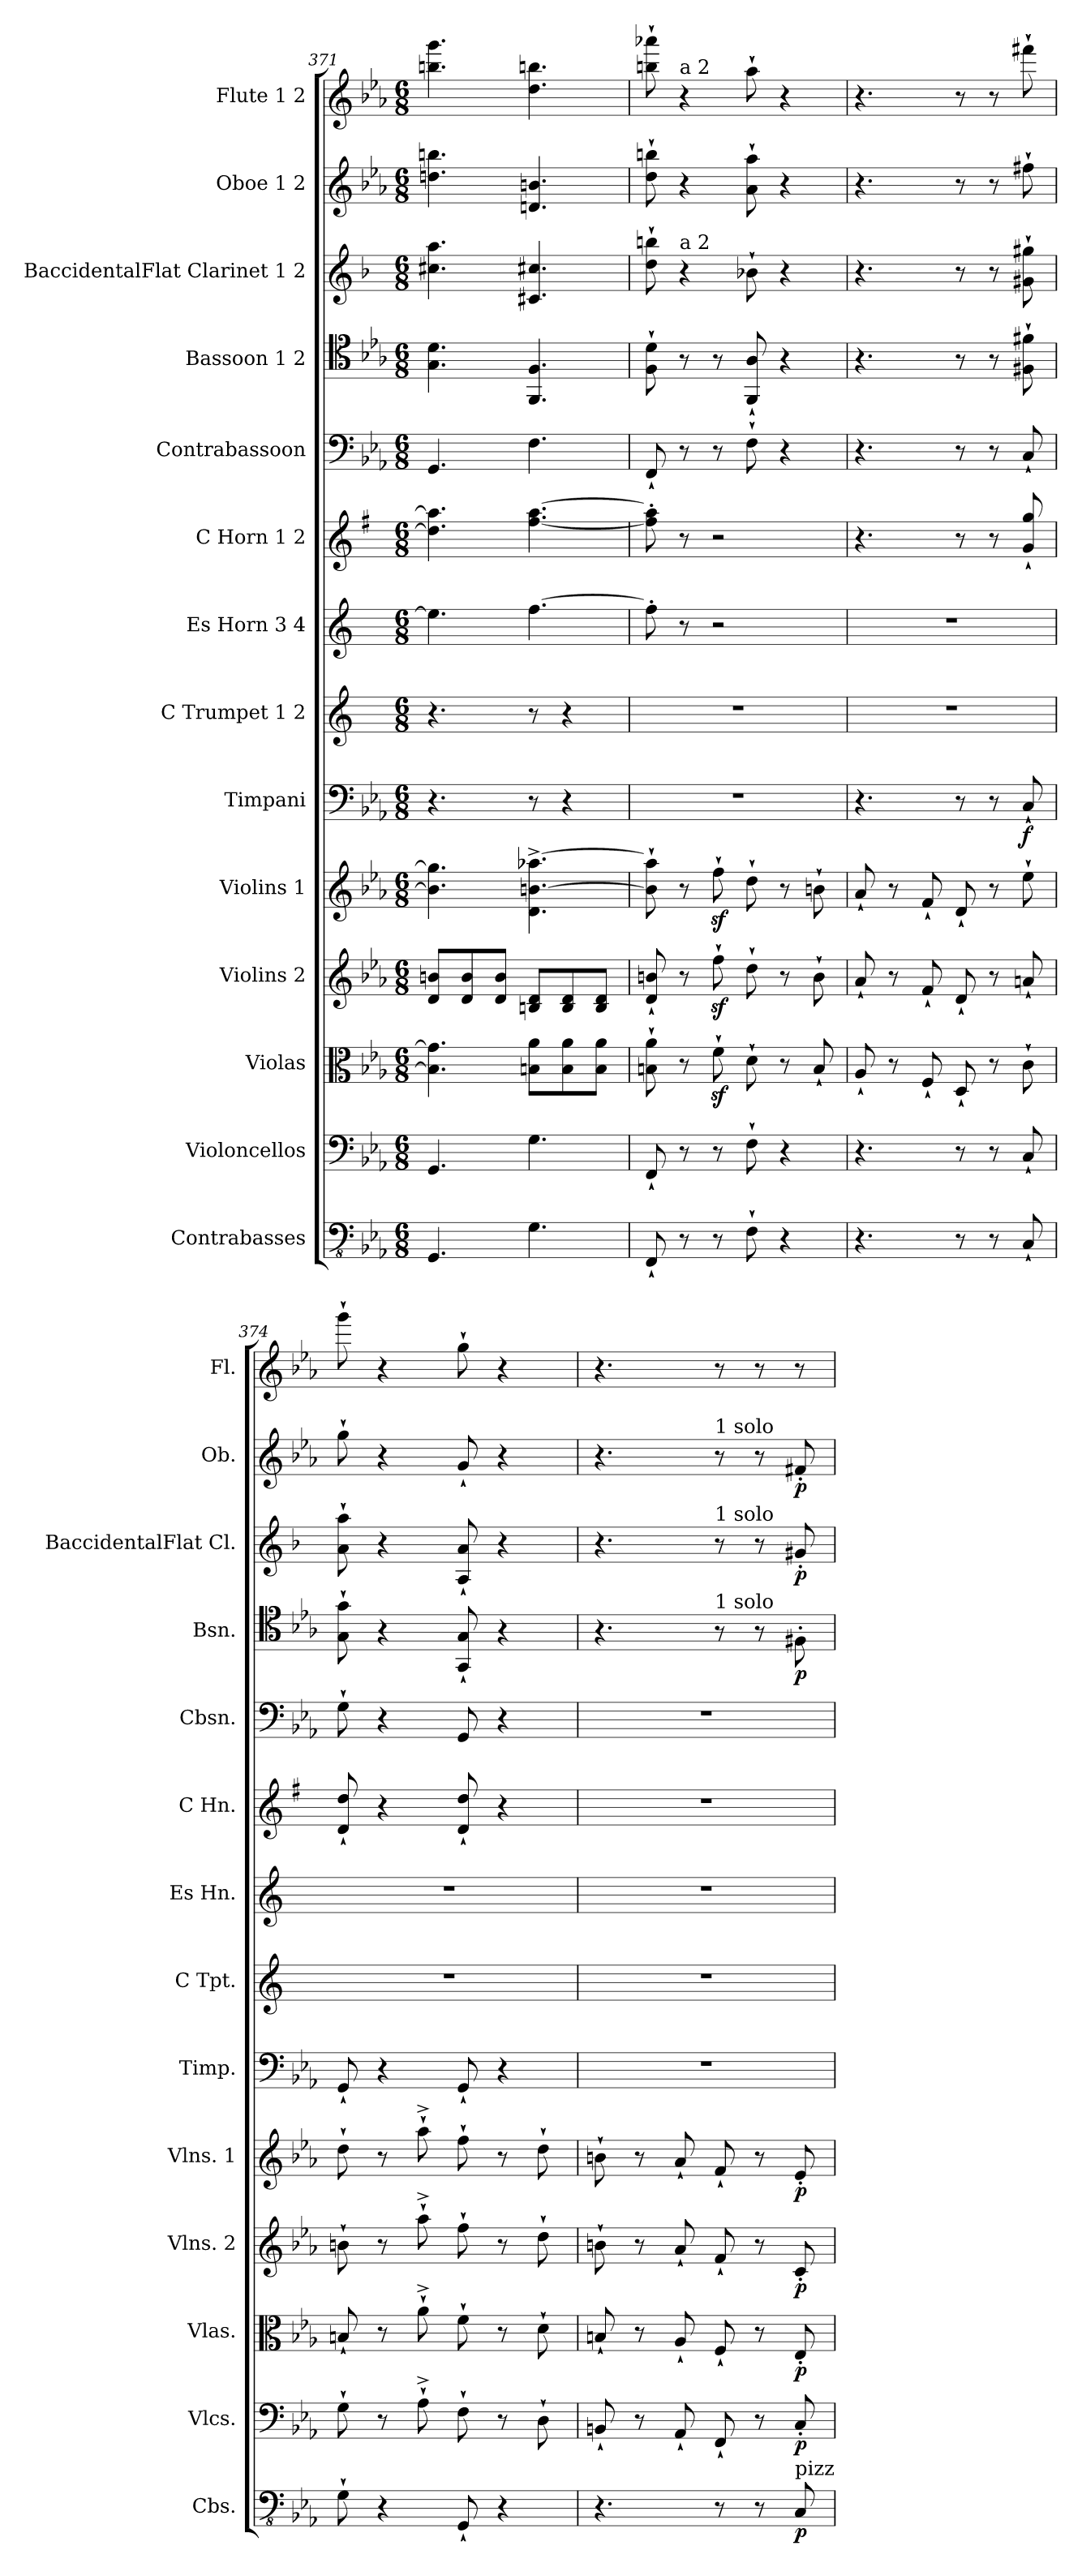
**kern	**dynam	**kern	**dynam	**kern	**dynam	**kern	**dynam	**kern	**dynam	**kern	**dynam	**kern	**kern	**kern	**kern	**kern	**dynam	**kern	**dynam	**kern	**dynam	**kern
*part14	*part14	*part13	*part13	*part12	*part12	*part11	*part11	*part10	*part10	*part9	*part9	*part8	*part7	*part6	*part5	*part4	*part4	*part3	*part3	*part2	*part2	*part1
*staff14	*staff14	*staff13	*staff13	*staff12	*staff12	*staff11	*staff11	*staff10	*staff10	*staff9	*staff9	*staff8	*staff7	*staff6	*staff5	*staff4	*staff4	*staff3	*staff3	*staff2	*staff2	*staff1
*I"Contrabasses	*	*I"Violoncellos	*	*I"Violas	*	*I"Violins 2	*	*I"Violins 1	*	*I"Timpani	*	*I"C Trumpet 1 2	*I"Es Horn 3 4	*I"C Horn 1 2	*I"Contrabassoon	*I"Bassoon 1 2	*	*I"BaccidentalFlat Clarinet 1 2	*	*I"Oboe 1 2	*	*I"Flute  1 2
*I'Cbs.	*	*I'Vlcs.	*	*I'Vlas.	*	*I'Vlns. 2	*	*I'Vlns. 1	*	*I'Timp.	*	*I'C Tpt.	*I'Es Hn.	*I'C Hn.	*I'Cbsn.	*I'Bsn.	*	*I'BaccidentalFlat Cl.	*	*I'Ob.	*	*I'Fl.
*clefFv4	*	*clefF4	*	*clefC3	*	*clefG2	*	*clefG2	*	*clefF4	*	*clefG2	*clefG2	*clefG2	*clefF4	*clefC4	*	*clefG2	*	*clefG2	*	*clefG2
*	*	*	*	*	*	*	*	*	*	*	*	*	*ITrd5c9	*ITrd4c7	*ITrd7c12	*	*	*ITrd1c2	*	*	*	*
*k[b-e-a-]	*	*k[b-e-a-]	*	*k[b-e-a-]	*	*k[b-e-a-]	*	*k[b-e-a-]	*	*k[b-e-a-]	*	*k[]	*k[b-e-a-]	*k[]	*k[b-e-a-]	*k[b-e-a-]	*	*k[b-e-a-]	*	*k[b-e-a-]	*	*k[b-e-a-]
*M6/8	*	*M6/8	*	*M6/8	*	*M6/8	*	*M6/8	*	*M6/8	*	*M6/8	*M6/8	*M6/8	*M6/8	*M6/8	*	*M6/8	*	*M6/8	*	*M6/8
=371	=371	=371	=371	=371	=371	=371	=371	=371	=371	=371	=371	=371	=371	=371	=371	=371	=371	=371	=371	=371	=371	=371
4.GGG/	.	4.GG/	.	4.B\] 4.g\]	.	8d/ 8bn/L	.	4.b\] 4.gg\]	.	4.r	.	4.r	4.g\]	4.g\] 4.dd\]	4.GGG/	4.G\ 4.d\	.	4.bn\ 4.gg\	.	4.ddn\ 4.bbn\	.	4.bbn\ 4.ggg\
.	.	.	.	.	.	8d/ 8b/	.	.	.	.	.	.	.	.	.	.	.	.	.	.	.	.
.	.	.	.	.	.	8d/ 8b/J	.	.	.	.	.	.	.	.	.	.	.	.	.	.	.	.
4.GG\	.	4.G\	.	8Bn\ 8a-\L	.	8Bn/ 8d/L	.	4.d\^ [4.bn\^ [4.aa-X\^	.	8r	.	8r	[4.a-\	[4.b\ [4.dd\	4.FF\	4.FF/ 4.F/	.	4.Bn/ 4.bn/	.	4.dn/ 4.bn/	.	4.dd\ 4.bbn\
.	.	.	.	8B\ 8a-\	.	8B/ 8d/	.	.	.	4r	.	4r	.	.	.	.	.	.	.	.	.	.
.	.	.	.	8B\ 8a-\J	.	8B/ 8d/J	.	.	.	.	.	.	.	.	.	.	.	.	.	.	.	.
=372	=372	=372	=372	=372	=372	=372	=372	=372	=372	=372	=372	=372	=372	=372	=372	=372	=372	=372	=372	=372	=372	=372
8FFF`/	.	8FF`/	.	8Bn\` 8a-\`	.	8d/` 8bn/`	.	8b\]` 8aa-\]`	.	2.r	.	2.r	8a-'\]	8b\]' 8dd\]'	8FFF`/	8F\` 8d\`	.	8cc\` 8aan\`	.	8dd\` 8bbn\`	.	8bbn\` 8aaa-X\`
!	!	!	!	!	!	!	!	!	!	!	!	!	!	!	!	!	!	!	!	!	!	!LO:TX:a:t=a 2
!	!	!	!	!	!	!	!	!	!	!	!	!	!	!	!	!	!	!LO:TX:a:t=a 2	!	!	!	!
8r	.	8r	.	8r	.	8r	.	8r	.	.	.	.	8r	8r	8r	8r	.	4r	.	4r	.	4r
8r	.	8r	.	8fz<`\	.	8ffz<`\	.	8ffz<`\	.	.	.	.	2r	2r	8r	8r	.	.	.	.	.	.
8FF`\	.	8F`\	.	8d`\	.	8dd`\	.	8dd`\	.	.	.	.	.	.	8FF`\	8FF/` 8A-/`	.	8a-X`\	.	8a-\` 8aa-\`	.	8aa-`\
4r	.	4r	.	8r	.	8r	.	8r	.	.	.	.	.	.	4r	4r	.	4r	.	4r	.	4r
.	.	.	.	8B`/	.	8b`\	.	8bn`\	.	.	.	.	.	.	.	.	.	.	.	.	.	.
=373	=373	=373	=373	=373	=373	=373	=373	=373	=373	=373	=373	=373	=373	=373	=373	=373	=373	=373	=373	=373	=373	=373
4.r	.	4.r	.	8A-`/	.	8a-`/	.	8a-`/	.	4.r	.	2.r	2.r	4.r	4.r	4.r	.	4.r	.	4.r	.	4.r
.	.	.	.	8r	.	8r	.	8r	.	.	.	.	.	.	.	.	.	.	.	.	.	.
.	.	.	.	8F`/	.	8f`/	.	8f`/	.	.	.	.	.	.	.	.	.	.	.	.	.	.
8r	.	8r	.	8D`/	.	8d`/	.	8d`/	.	8r	.	.	.	8r	8r	8r	.	8r	.	8r	.	8r
8r	.	8r	.	8r	.	8r	.	8r	.	8r	.	.	.	8r	8r	8r	.	8r	.	8r	.	8r
!	!	!	!	!	!	!	!	!	!	!	!LO:DY:b	!	!	!	!	!	!	!	!	!	!	!
8CC`/	.	8C`/	.	8c`\	.	8an`/	.	8ee-`\	.	8C`/	f	.	.	8c/` 8cc/`	8CC`/	8F#X\` 8f#X\`	.	8f#X\` 8ff#X\`	.	8ff#X`\	.	8fff#X`\
!!LO:PB:g=z
=374	=374	=374	=374	=374	=374	=374	=374	=374	=374	=374	=374	=374	=374	=374	=374	=374	=374	=374	=374	=374	=374	=374
8GG`\	.	8G`\	.	8Bn`/	.	8bn`\	.	8dd`\	.	8GG`/	.	2.r	2.r	8G/` 8g/`	8GG`\	8G\` 8g\`	.	8g\` 8gg\`	.	8gg`\	.	8ggg`\
4r	.	8r	.	8r	.	8r	.	8r	.	4r	.	.	.	4r	4r	4r	.	4r	.	4r	.	4r
.	.	8A-^`\	.	8a-^`\	.	8aa-^`\	.	8aa-^`\	.	.	.	.	.	.	.	.	.	.	.	.	.	.
8GGG`/	.	8F`\	.	8f`\	.	8ff`\	.	8ff`\	.	8GG`/	.	.	.	8G/` 8g/`	8GGG/	8GG/` 8G/`	.	8G/` 8g/`	.	8g`/	.	8gg`\
4r	.	8r	.	8r	.	8r	.	8r	.	4r	.	.	.	4r	4r	4r	.	4r	.	4r	.	4r
.	.	8D`\	.	8d`\	.	8dd`\	.	8dd`\	.	.	.	.	.	.	.	.	.	.	.	.	.	.
=375	=375	=375	=375	=375	=375	=375	=375	=375	=375	=375	=375	=375	=375	=375	=375	=375	=375	=375	=375	=375	=375	=375
4.r	.	8BBn`/	.	8Bn`/	.	8bn`\	.	8bn`\	.	2.r	.	2.r	2.r	2.r	2.r	4.r	.	4.r	.	4.r	.	4.r
.	.	8r	.	8r	.	8r	.	8r	.	.	.	.	.	.	.	.	.	.	.	.	.	.
.	.	8AA-`/	.	8A-`/	.	8a-`/	.	8a-`/	.	.	.	.	.	.	.	.	.	.	.	.	.	.
!	!	!	!	!	!	!	!	!	!	!	!	!	!	!	!	!	!	!	!	!LO:TX:a:t=1 solo	!	!
!	!	!	!	!	!	!	!	!	!	!	!	!	!	!	!	!	!	!LO:TX:a:t=1 solo	!	!	!	!
!	!	!	!	!	!	!	!	!	!	!	!	!	!	!	!	!LO:TX:a:t=1 solo	!	!	!	!	!	!
8r	.	8FF`/	.	8F`/	.	8f`/	.	8f`/	.	.	.	.	.	.	.	8r	.	8r	.	8r	.	8r
8r	.	8r	.	8r	.	8r	.	8r	.	.	.	.	.	.	.	8r	.	8r	.	8r	.	8r
!LO:TX:a:t=pizz	!	!	!	!	!	!	!	!	!	!	!	!	!	!	!	!	!	!	!	!	!	!
!	!LO:DY:b	!	!LO:DY:b	!	!LO:DY:b	!	!LO:DY:b	!	!LO:DY:b	!	!	!	!	!	!	!	!LO:DY:b	!	!LO:DY:b	!	!LO:DY:b	!
8CC/	p	8C'/	p	8E-'/	p	8c'/	p	8e-'/	p	.	.	.	.	.	.	8F#X'\	p	8f#X'/	p	8f#X'/	p	8r
=	=	=	=	=	=	=	=	=	=	=	=	=	=	=	=	=	=	=	=	=	=	=
*-	*-	*-	*-	*-	*-	*-	*-	*-	*-	*-	*-	*-	*-	*-	*-	*-	*-	*-	*-	*-	*-	*-
